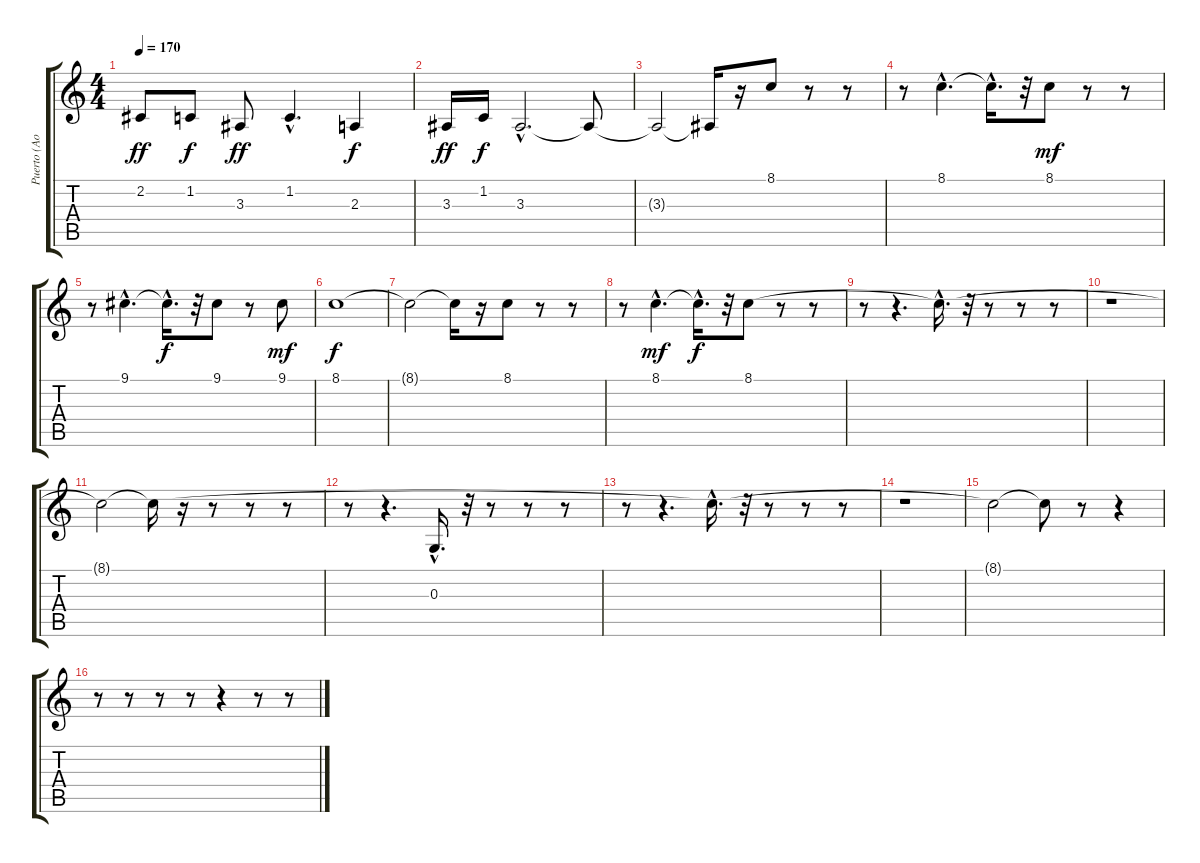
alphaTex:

\track ("Puerto (Aoshi)" "Puerto (Ao") {instrument stringensemble1}
\staff {score tabs}
\tuning (E4 B3 G3 D3 A2 E2) {hide}
\ts (4 4)
\tempo 170
\clef g2
\ks c
2.2.8{dy ff} 1.2.8{dy f} 3.3.8{dy ff} 1.2{hac}.4{d} 2.3.4{dy f} |
3.3.16{dy ff} 1.2.16{dy f} 3.3{hac}.2{d} 3.3{t}.8 |
3.3{t}.2 3.3{t}.16 r.16 8.1.8 r.8 r.8 |
r.8 8.1{hac}.4{d} 8.1{hac t}.16{d} r.32 8.1.8{dy mf} r.8 r.8 |
r.8 9.1{hac}.4{d} 9.1{hac t}.16{d dy f} r.32 9.1.8 r.8 9.1.8{dy mf} |
8.1.1{dy f} |
8.1{t}.2 8.1{t}.16 r.16 8.1.8 r.8 r.8 |
r.8 8.1{hac}.4{d dy mf} 8.1{hac t}.16{d dy f} r.32 8.1.8 r.8 r.8 |
r.8 r.4{d} 8.1{hac t}.16{d} r.32 r.8 r.8 r.8 |
r.1 |
8.1{t}.2 8.1{t}.16 r.16 r.8 r.8 r.8 |
r.8 r.4{d} 0.3{hac}.16{d} r.32 r.8 r.8 r.8 |
r.8 r.4{d} 8.1{hac t}.16{d} r.32 r.8 r.8 r.8 |
r.1 |
8.1{t}.2 8.1{t}.8 r.8 r.4 |
r.8 r.8 r.8 r.8 r.4 r.8 r.8
